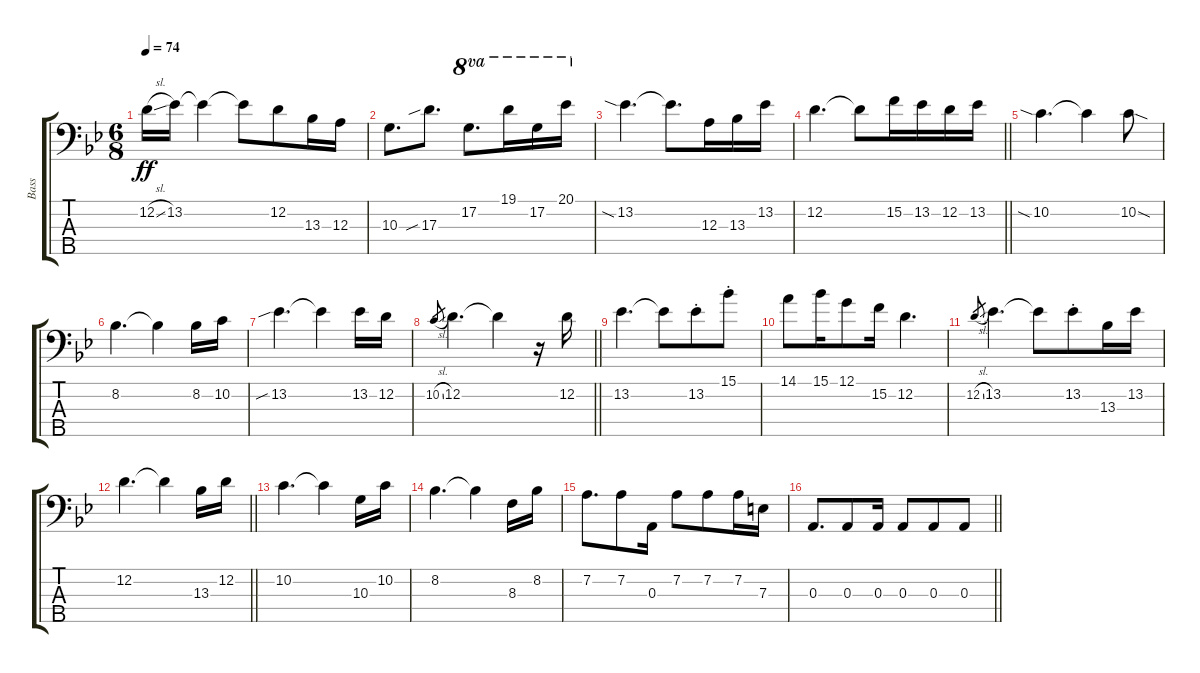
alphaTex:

\track ("Bass" "Bass") {instrument electricbassfinger}
\staff {score tabs}
\tuning (G2 D2 A1 E1 B0) {hide}
\ts (6 8)
\tempo 74
\clef f4
\ks bb
12.2{sl}.16{dy ff} 13.2.16 13.2{t}.4 13.2{t}.8 12.2.8 13.3.16 12.3.16 |
10.3.8{d} 17.3{sib}.8{d} 17.2.8{d ot 8va} 19.1.16{ot 8va} 17.2.16{ot 8va} 20.1.16{ot 8va} |
13.2{sia}.4{d} 13.2{t}.8{d} 12.3.16 13.3.16 13.2.16 |
\barLineRight lightlight
12.2.4{d} 12.2{t}.8 15.2.16 13.2.16 12.2.16 13.2.16 |
10.2{sia}.4{d} 10.2{t}.4 10.2{sod}.8 |
8.2.4{d} 8.2{t}.4 8.2.16 10.2.16 |
13.2{sib}.4{d} 13.2{t}.4 13.2.16 12.2.16 |
\barLineRight lightlight
10.2{sl}.8{gr} 12.2.4{d} 12.2{t}.4 r.16 12.2.16 |
13.2.4{d} 13.2{t}.8 13.2{st}.8 15.1{st}.8 |
14.1.8 15.1.16 12.1.8 15.2.16 12.2.4{d} |
12.2{sl}.8{gr} 13.2.4{d} 13.2{t}.8 13.2{st}.8 13.3.16 13.2.16 |
\barLineRight lightlight
12.2.4{d} 12.2{t}.4 13.3.16 12.2.16 |
10.2.4{d} 10.2{t}.4 10.3.16 10.2.16 |
8.2.4{d} 8.2{t}.4 8.3.16 8.2.16 |
7.2.8{d} 7.2.8 0.3.16 7.2.8 7.2.8 7.2.16 7.3.16 |
\barLineRight lightlight
0.3.8{d} 0.3.8 0.3.16 0.3.8 0.3.8 0.3.8
